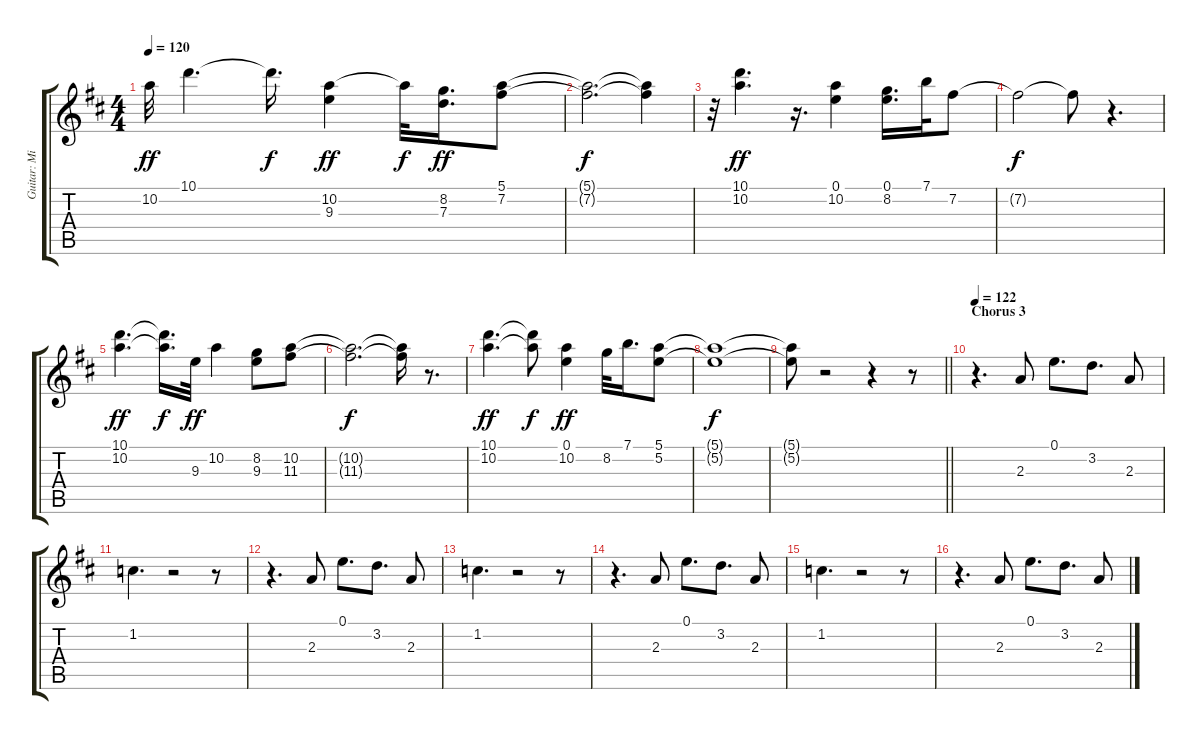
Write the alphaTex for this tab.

\track ("Guitar: Mick Ralphs" "Guitar: Mi") {instrument overdrivenguitar}
\staff {score tabs}
\tuning (E4 B3 G3 D3 A2 E2) {hide}
\ts (4 4)
\tempo 120
\clef g2
\ks d
10.2.32{dy ff} 10.1.4{d} 10.1{t}.16{d dy f} (10.2 9.3).4{dy ff} 10.2{t}.32{dy f} (8.2 7.3).16{d dy ff} (5.1 7.2).8 |
(5.1{t} 7.2{t}).2{d dy f} (5.1{t} 7.2{t}).4 |
r.32 (10.1 10.2).4{d dy ff} r.16{d} (0.1 10.2).4 (0.1 8.2).16{d} 7.1.32 7.2.8 |
7.2{t}.2{dy f} 7.2{t}.8 r.4{d} |
(10.1 10.2).4{d dy ff} (10.1{t} 10.2{t}).16{d dy f} 9.3.32{dy ff} 10.2.4 (8.2 9.3).8 (10.2 11.3).8 |
(10.2{t} 11.3{t}).2{d dy f} (10.2{t} 11.3{t}).16 r.8{d} |
(10.1 10.2).4{d dy ff} (10.1{t} 10.2{t}).8{dy f} (0.1 10.2).4{dy ff} 8.2.32 7.1.16{d} (5.1 5.2).8 |
(5.1{t} 5.2{t}).1{dy f} |
\barLineRight lightlight
(5.1{t} 5.2{t}).8 r.2 r.4 r.8 |
\section ("" "Chorus 3")
\tempo 122
r.4{d balance 0} 2.3.8 0.1.8{d} 3.2.8{d} 2.3.8 |
1.2.4{d} r.2 r.8 |
r.4{d} 2.3.8 0.1.8{d} 3.2.8{d} 2.3.8 |
1.2.4{d} r.2 r.8 |
r.4{d} 2.3.8 0.1.8{d} 3.2.8{d} 2.3.8 |
1.2.4{d} r.2 r.8 |
r.4{d} 2.3.8 0.1.8{d} 3.2.8{d} 2.3.8
